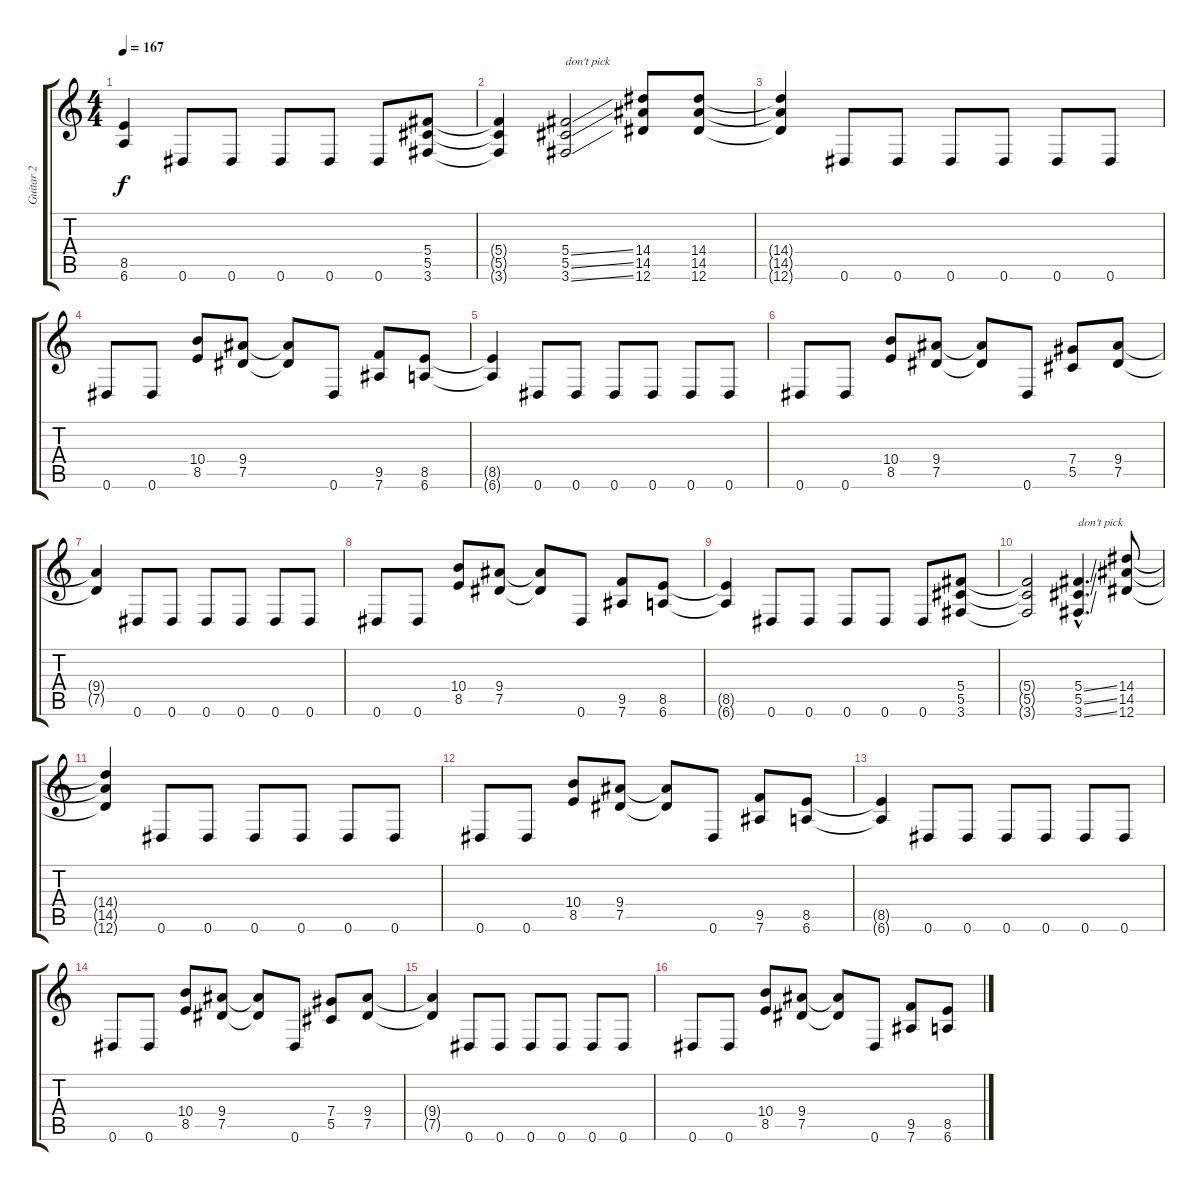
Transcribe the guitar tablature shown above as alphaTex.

\track ("Guitar 2" "Guitar 2") {instrument distortionguitar}
\staff {score tabs}
\tuning (Eb4 Bb3 Gb3 Db3 Ab2 Eb2) {hide}
\ts (4 4)
\tempo 167
\clef g2
\ks c
(8.5{t} 6.6{t}).4{dy f} 0.6.8 0.6.8 0.6.8 0.6.8 0.6.8 (5.4 5.5 3.6).8 |
(5.4{t} 5.5{t} 3.6{t}).4 (5.4{ss} 5.5{ss} 3.6{ss}).2{txt "don't pick"} (14.4 14.5 12.6).8 (14.4 14.5 12.6).8 |
(14.4{t} 14.5{t} 12.6{t}).4 0.6.8 0.6.8 0.6.8 0.6.8 0.6.8 0.6.8 |
0.6.8 0.6.8 (10.4 8.5).8 (9.4 7.5).8 (9.4{t} 7.5{t}).8 0.6.8 (9.5 7.6).8 (8.5 6.6).8 |
(8.5{t} 6.6{t}).4 0.6.8 0.6.8 0.6.8 0.6.8 0.6.8 0.6.8 |
0.6.8 0.6.8 (10.4 8.5).8 (9.4 7.5).8 (9.4{t} 7.5{t}).8 0.6.8 (7.4 5.5).8 (9.4 7.5).8 |
(9.4{t} 7.5{t}).4 0.6.8 0.6.8 0.6.8 0.6.8 0.6.8 0.6.8 |
0.6.8 0.6.8 (10.4 8.5).8 (9.4 7.5).8 (9.4{t} 7.5{t}).8 0.6.8 (9.5 7.6).8 (8.5 6.6).8 |
(8.5{t} 6.6{t}).4 0.6.8 0.6.8 0.6.8 0.6.8 0.6.8 (5.4 5.5 3.6).8 |
(5.4{t} 5.5{t} 3.6{t}).2 (5.4{ss hac} 5.5{ss hac} 3.6{ss hac}).4{d txt "don't pick"} (14.4 14.5 12.6).8 |
(14.4{t} 14.5{t} 12.6{t}).4 0.6.8 0.6.8 0.6.8 0.6.8 0.6.8 0.6.8 |
0.6.8 0.6.8 (10.4 8.5).8 (9.4 7.5).8 (9.4{t} 7.5{t}).8 0.6.8 (9.5 7.6).8 (8.5 6.6).8 |
(8.5{t} 6.6{t}).4 0.6.8 0.6.8 0.6.8 0.6.8 0.6.8 0.6.8 |
0.6.8 0.6.8 (10.4 8.5).8 (9.4 7.5).8 (9.4{t} 7.5{t}).8 0.6.8 (7.4 5.5).8 (9.4 7.5).8 |
(9.4{t} 7.5{t}).4 0.6.8 0.6.8 0.6.8 0.6.8 0.6.8 0.6.8 |
0.6.8 0.6.8 (10.4 8.5).8 (9.4 7.5).8 (9.4{t} 7.5{t}).8 0.6.8 (9.5 7.6).8 (8.5 6.6).8
